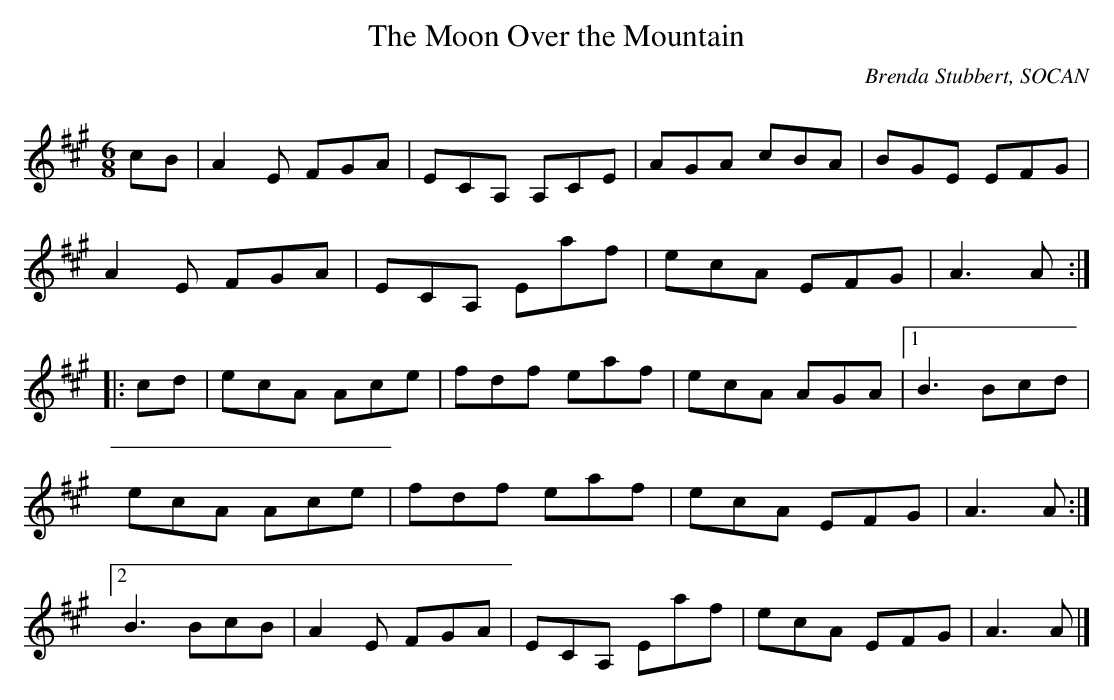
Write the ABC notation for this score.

X:1
T:The Moon Over the Mountain
C:Brenda Stubbert, SOCAN
Q:300
L:1/8
M:6/8
K:A
cB|A2 E FGA|ECA, A,CE|AGA cBA|BGE EFG|!
A2 E FGA|ECA, Eaf|ecA EFG|A3 A:|!
|:cd|ecA Ace|fdf eaf|ecA AGA|1B3 Bcd|!
ecA Ace|fdf eaf|ecA EFG|A3 A:|!
[2B3 BcB|A2 E FGA|ECA, Eaf|ecA EFG|A3 A|]!
